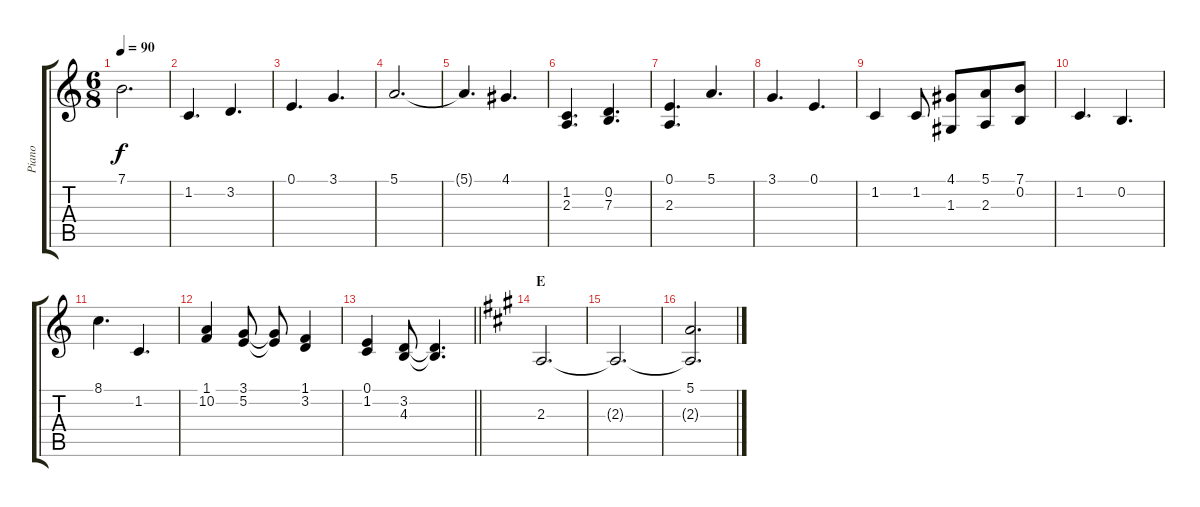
\track ("Piano" "Piano") {instrument acousticgrandpiano}
\staff {score tabs}
\tuning (E4 B3 G3 D3 A2 E2) {hide}
\ts (6 8)
\tempo 90
\clef g2
\ks c
7.1.2{d dy f} |
1.2.4{d} 3.2.4{d} |
0.1.4{d} 3.1.4{d} |
5.1.2{d} |
5.1{t}.4{d} 4.1.4{d} |
(1.2 2.3).4{d} (0.2 7.3).4{d} |
(0.1 2.3).4{d} 5.1.4{d} |
3.1.4{d} 0.1.4{d} |
1.2.4 1.2.8 (4.1 1.3).8 (5.1 2.3).8 (7.1 0.2).8 |
1.2.4{d} 0.2.4{d} |
8.1.4{d} 1.2.4{d} |
(1.1 10.2).4 (3.1 5.2).8 (3.1{t} 5.2{t}).8 (1.1 3.2).4 |
\barLineRight lightlight
(0.1 1.2).4 (3.2 4.3).8 (3.2{t} 4.3{t}).4{d} |
\section ("" "E")
\ks a
2.3.2{d} |
2.3{t}.2{d} |
(5.1 2.3{t}).2{d}
